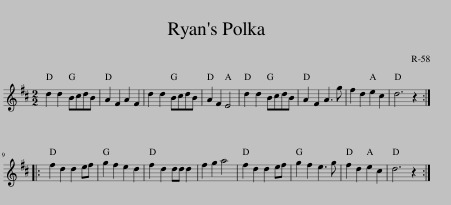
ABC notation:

X:1
L:1/8
M:2/2
I:linebreak $
K:D
V:1 treble
V:1
 d2 d2 BcdB | A2 F2 A2 F2 | d2 d2 BcdB | A2 F2 E4 | d2 d2 BcdB | %5
 A2 F2 A3 g | f2 d2 e2 c2 | d6 z2 ::$ f2 d2 d2 ef | g2 f2 e2 d2 | %10
 f2 d2 dd d2 | f2 g2 a4 | f2 d2 d2 ef | g2 f2 e3 g | f2 d2 e2 c2 | %15
 d6 z2 :| %16
